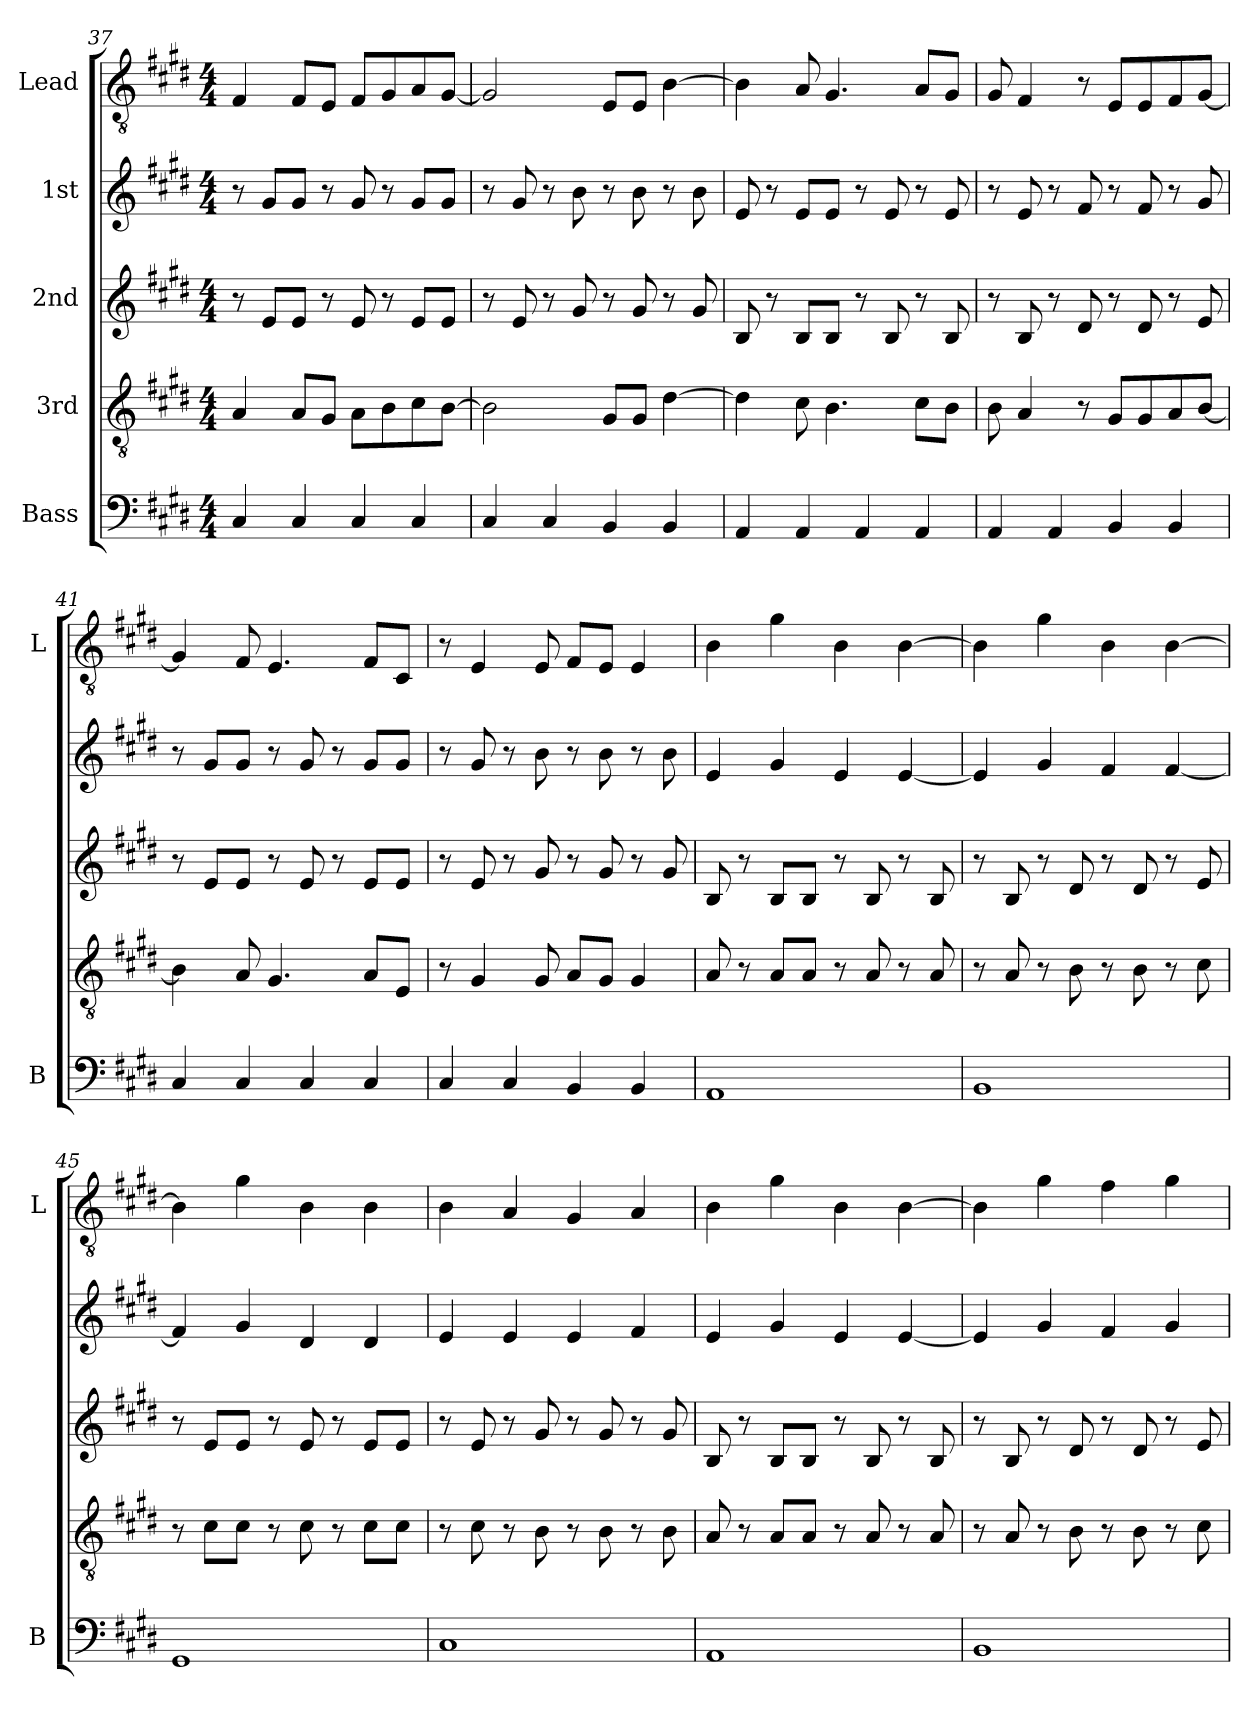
**kern	**kern	**kern	**kern	**kern
*part5	*part4	*part3	*part2	*part1
*staff5	*staff4	*staff3	*staff2	*staff1
*I"Bass	*I"3rd	*I"2nd	*I"1st	*I"Lead
*I'B	*	*	*	*I'L
*clefF4	*clefGv2	*clefG2	*clefG2	*clefGv2
*k[f#c#g#d#]	*k[f#c#g#d#]	*k[f#c#g#d#]	*k[f#c#g#d#]	*k[f#c#g#d#]
*M4/4	*M4/4	*M4/4	*M4/4	*M4/4
=37	=37	=37	=37	=37
4C#	4A	8r	8r	4F#
.	.	8eL	8g#L	.
4C#	8AL	8eJ	8g#J	8F#L
.	8G#J	8r	8r	8EJ
4C#	8AL	8e	8g#	8F#L
.	8B	8r	8r	8G#
4C#	8c#	8eL	8g#L	8A
.	[8BJ	8eJ	8g#J	[8G#J
=38	=38	=38	=38	=38
4C#	2B]	8r	8r	2G#]
.	.	8e	8g#	.
4C#	.	8r	8r	.
.	.	8g#	8b	.
4BB	8G#L	8r	8r	8EL
.	8G#J	8g#	8b	8EJ
4BB	[4d#	8r	8r	[4B
.	.	8g#	8b	.
=39	=39	=39	=39	=39
4AA	4d#]	8B	8e	4B]
.	.	8r	8r	.
4AA	8c#	8BL	8eL	8A
.	4.B	8BJ	8eJ	4.G#
4AA	.	8r	8r	.
.	.	8B	8e	.
4AA	8c#L	8r	8r	8AL
.	8BJ	8B	8e	8G#J
=40	=40	=40	=40	=40
4AA	8B	8r	8r	8G#
.	4A	8B	8e	4F#
4AA	.	8r	8r	.
.	8r	8d#	8f#	8r
4BB	8G#L	8r	8r	8EL
.	8G#	8d#	8f#	8E
4BB	8A	8r	8r	8F#
.	[8BJ	8e	8g#	[8G#J
=41	=41	=41	=41	=41
4C#	4B]	8r	8r	4G#]
.	.	8eL	8g#L	.
4C#	8A	8eJ	8g#J	8F#
.	4.G#	8r	8r	4.E
4C#	.	8e	8g#	.
.	.	8r	8r	.
4C#	8AL	8eL	8g#L	8F#L
.	8EJ	8eJ	8g#J	8C#J
=42	=42	=42	=42	=42
4C#	8r	8r	8r	8r
.	4G#	8e	8g#	4E
4C#	.	8r	8r	.
.	8G#	8g#	8b	8E
4BB	8AL	8r	8r	8F#L
.	8G#J	8g#	8b	8EJ
4BB	4G#	8r	8r	4E
.	.	8g#	8b	.
=43	=43	=43	=43	=43
1AA	8A	8B	4e	4B
.	8r	8r	.	.
.	8AL	8BL	4g#	4g#
.	8AJ	8BJ	.	.
.	8r	8r	4e	4B
.	8A	8B	.	.
.	8r	8r	[4e	[4B
.	8A	8B	.	.
=44	=44	=44	=44	=44
1BB	8r	8r	4e]	4B]
.	8A	8B	.	.
.	8r	8r	4g#	4g#
.	8B	8d#	.	.
.	8r	8r	4f#	4B
.	8B	8d#	.	.
.	8r	8r	[4f#	[4B
.	8c#	8e	.	.
=45	=45	=45	=45	=45
1GG#	8r	8r	4f#]	4B]
.	8c#L	8eL	.	.
.	8c#J	8eJ	4g#	4g#
.	8r	8r	.	.
.	8c#	8e	4d#	4B
.	8r	8r	.	.
.	8c#L	8eL	4d#	4B
.	8c#J	8eJ	.	.
=46	=46	=46	=46	=46
1C#	8r	8r	4e	4B
.	8c#	8e	.	.
.	8r	8r	4e	4A
.	8B	8g#	.	.
.	8r	8r	4e	4G#
.	8B	8g#	.	.
.	8r	8r	4f#	4A
.	8B	8g#	.	.
=47	=47	=47	=47	=47
1AA	8A	8B	4e	4B
.	8r	8r	.	.
.	8AL	8BL	4g#	4g#
.	8AJ	8BJ	.	.
.	8r	8r	4e	4B
.	8A	8B	.	.
.	8r	8r	[4e	[4B
.	8A	8B	.	.
=48	=48	=48	=48	=48
1BB	8r	8r	4e]	4B]
.	8A	8B	.	.
.	8r	8r	4g#	4g#
.	8B	8d#	.	.
.	8r	8r	4f#	4f#
.	8B	8d#	.	.
.	8r	8r	4g#	4g#
.	8c#	8e	.	.
=	=	=	=	=
*-	*-	*-	*-	*-
